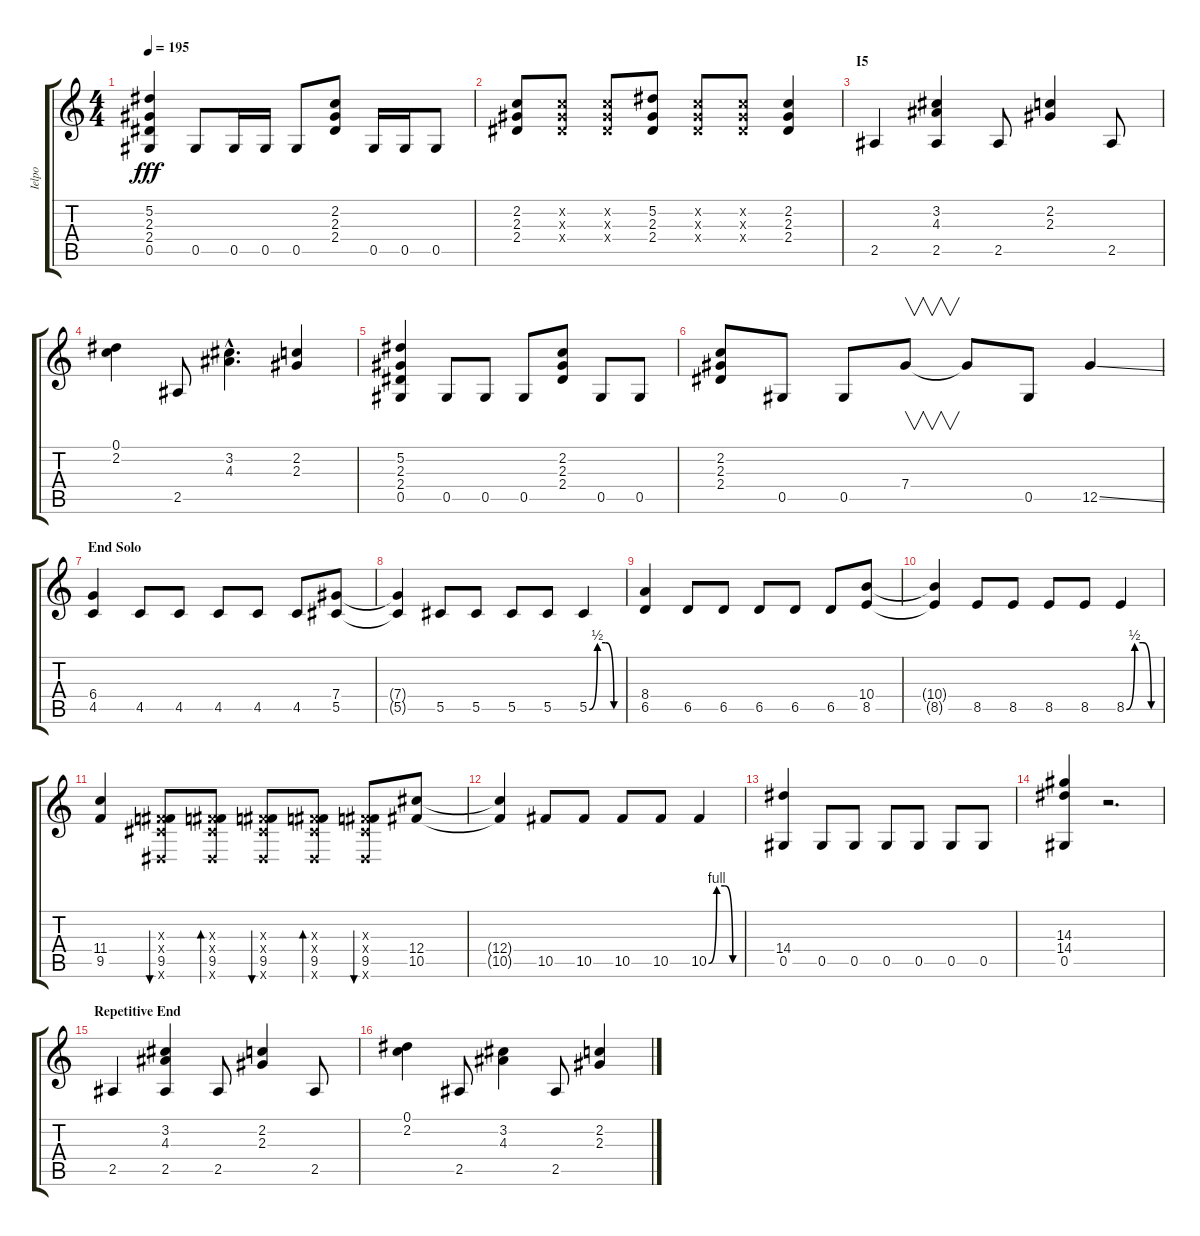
\track ("Ielpo" "Ielpo") {instrument distortionguitar}
\staff {score tabs}
\tuning (Eb4 Bb3 Gb3 Db3 Ab2 Eb2) {hide}
\ts (4 4)
\tempo 195
\clef g2
\ks c
(5.2 2.3 2.4 0.5).4{dy fff} 0.5.8 0.5.16 0.5.16 0.5.8 (2.2 2.3 2.4).8 0.5.16 0.5.16 0.5.8 |
(2.2 2.3 2.4).8 (2.2{x} 2.3{x} 2.4{x}).8 (2.2{x} 2.3{x} 2.4{x}).8 (5.2 2.3 2.4).8 (2.2{x} 2.3{x} 2.4{x}).8 (2.2{x} 2.3{x} 2.4{x}).8 (2.2 2.3 2.4).4 |
\section ("" "I5")
2.5.4 (3.2 4.3 2.5).4 2.5.8 (2.2 2.3).4 2.5.8 |
(0.1 2.2).4 2.5.8 (3.2{hac} 4.3{hac}).4{d} (2.2 2.3).4 |
(5.2 2.3 2.4 0.5).4 0.5.8 0.5.8 0.5.8 (2.2 2.3 2.4).8 0.5.8 0.5.8 |
(2.2 2.3 2.4).8 0.5.8 0.5.8 7.4.8{v} 7.4{t}.8 0.5.8 12.5{ss}.4 |
\section ("" "End Solo")
(6.4 4.5).4 4.5.8 4.5.8 4.5.8 4.5.8 4.5.8 (7.4 5.5).8 |
(7.4{t} 5.5{t}).4 5.5.8 5.5.8 5.5.8 5.5.8 5.5{be (custom 0 0 15 2 30 2 45 0 60 0)}.4 |
(8.4 6.5).4 6.5.8 6.5.8 6.5.8 6.5.8 6.5.8 (10.4 8.5).8 |
(10.4{t} 8.5{t}).4 8.5.8 8.5.8 8.5.8 8.5.8 8.5{be (custom 0 0 15 2 30 2 45 0 60 0)}.4 |
(11.4 9.5).4 (0.3{x} 0.4{x} 9.5 0.6{x}).8{bu 480} (0.3{x} 0.4{x} 9.5 0.6{x}).8{bd 480} (0.3{x} 0.4{x} 9.5 0.6{x}).8{bu 480} (0.3{x} 0.4{x} 9.5 0.6{x}).8{bd 480} (0.3{x} 0.4{x} 9.5 0.6{x}).8{bu 480} (12.4 10.5).8 |
(12.4{t} 10.5{t}).4 10.5.8 10.5.8 10.5.8 10.5.8 10.5{be (custom 0 0 15 4 30 4 45 0 60 0)}.4 |
(14.4 0.5).4 0.5.8 0.5.8 0.5.8 0.5.8 0.5.8 0.5.8 |
(14.3 14.4 0.5).4 r.2{d} |
\section ("" "Repetitive End")
2.5.4 (3.2 4.3 2.5).4 2.5.8 (2.2 2.3).4 2.5.8 |
(0.1 2.2).4 2.5.8 (3.2 4.3).4 2.5.8 (2.2 2.3).4
